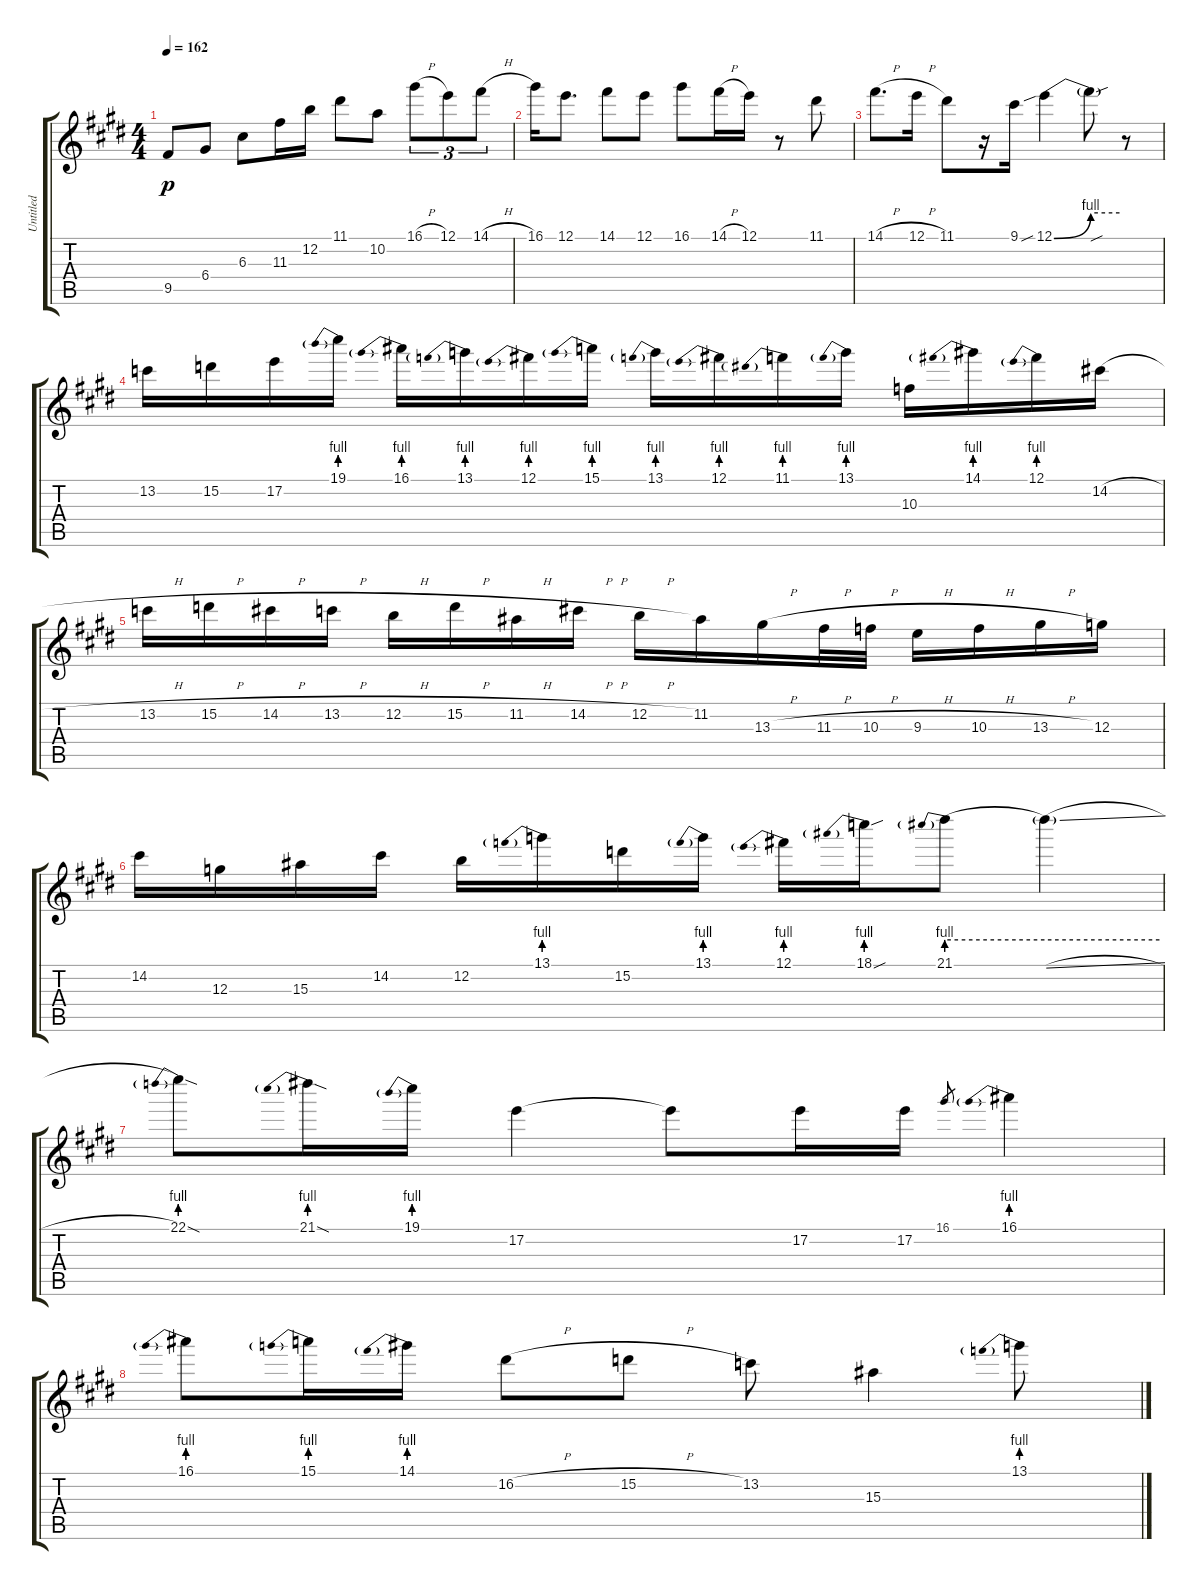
\track ("Untitled" "Untitled") {instrument overdrivenguitar}
\staff {score tabs}
\tuning (E4 B3 G3 D3 A2 E2) {hide}
\ts (4 4)
\tempo 162
\clef g2
\ks c#minor
9.5.8{dy p} 6.4.8 6.3.8 11.3.16 12.2.16 11.1.8 10.2.8 16.1{h}.8{tu (3 2)} 12.1.8{tu (3 2)} 14.1{h}.8{tu (3 2)} |
\ks e
16.1.16 12.1.8{d} 14.1.8 12.1.8 16.1.8 14.1{h}.16 12.1.16 r.8 11.1.8 |
\ks c#minor
14.1{h}.8{d} 12.1{h}.16 11.1.8 r.16 9.1.16 12.1{be (bend 0 0 60 4) sib}.4 12.1{be (hold 0 4 60 4) sou t}.8 r.8 |
\ks e
13.2.16 15.2.16 17.2.16 19.1{be (prebend 0 4 60 4)}.16 16.1{be (prebend 0 4 60 4)}.16 13.1{be (prebend 0 4 60 4)}.16 12.1{be (prebend 0 4 60 4)}.16 15.1{be (prebend 0 4 60 4)}.16 13.1{be (prebend 0 4 60 4)}.16 12.1{be (prebend 0 4 60 4)}.16 11.1{be (prebend 0 4 60 4)}.16 13.1{be (prebend 0 4 60 4)}.16 10.3.16 14.1{be (prebend 0 4 60 4)}.16 12.1{be (prebend 0 4 60 4)}.16 14.2{h}.16 |
\ks c#minor
13.2{h}.16 15.2{h}.16 14.2{h}.16 13.2{h}.16 12.2{h}.16 15.2{h}.16 11.2{h}.16 14.2{h}.16 12.2{h}.16 11.2.16 13.3{h}.16 11.3{h}.32 10.3{h}.32 9.3{h}.16 10.3{h}.16 13.3{h}.16 12.3.16 |
\ks e
14.2.16 12.3.16 15.3.16 14.2.16 12.2.16 13.1{be (prebend 0 4 60 4)}.16 15.2.16 13.1{be (prebend 0 4 60 4)}.16 12.1{be (prebend 0 4 60 4)}.16 18.1{be (prebend 0 4 60 4) sou}.16 21.1{be (prebend 0 4 60 4)}.8 21.1{be (hold 0 4 60 4) sl t}.4 |
\ks c#minor
22.1{be (prebend 0 4 60 4) sod}.8 21.1{be (prebend 0 4 60 4) sod}.16 19.1{be (prebend 0 4 60 4)}.16 17.2.4 17.2{t}.8 17.2.16 17.2.16 16.1.8{gr} 16.1{be (prebend 0 4 60 4)}.4 |
\ks e
16.1{be (prebend 0 4 60 4)}.8 15.1{be (prebend 0 4 60 4)}.16 14.1{be (prebend 0 4 60 4)}.16 16.2{h}.8 15.2{h}.8 13.2.8 15.3.4 13.1{be (prebend 0 4 60 4)}.8
